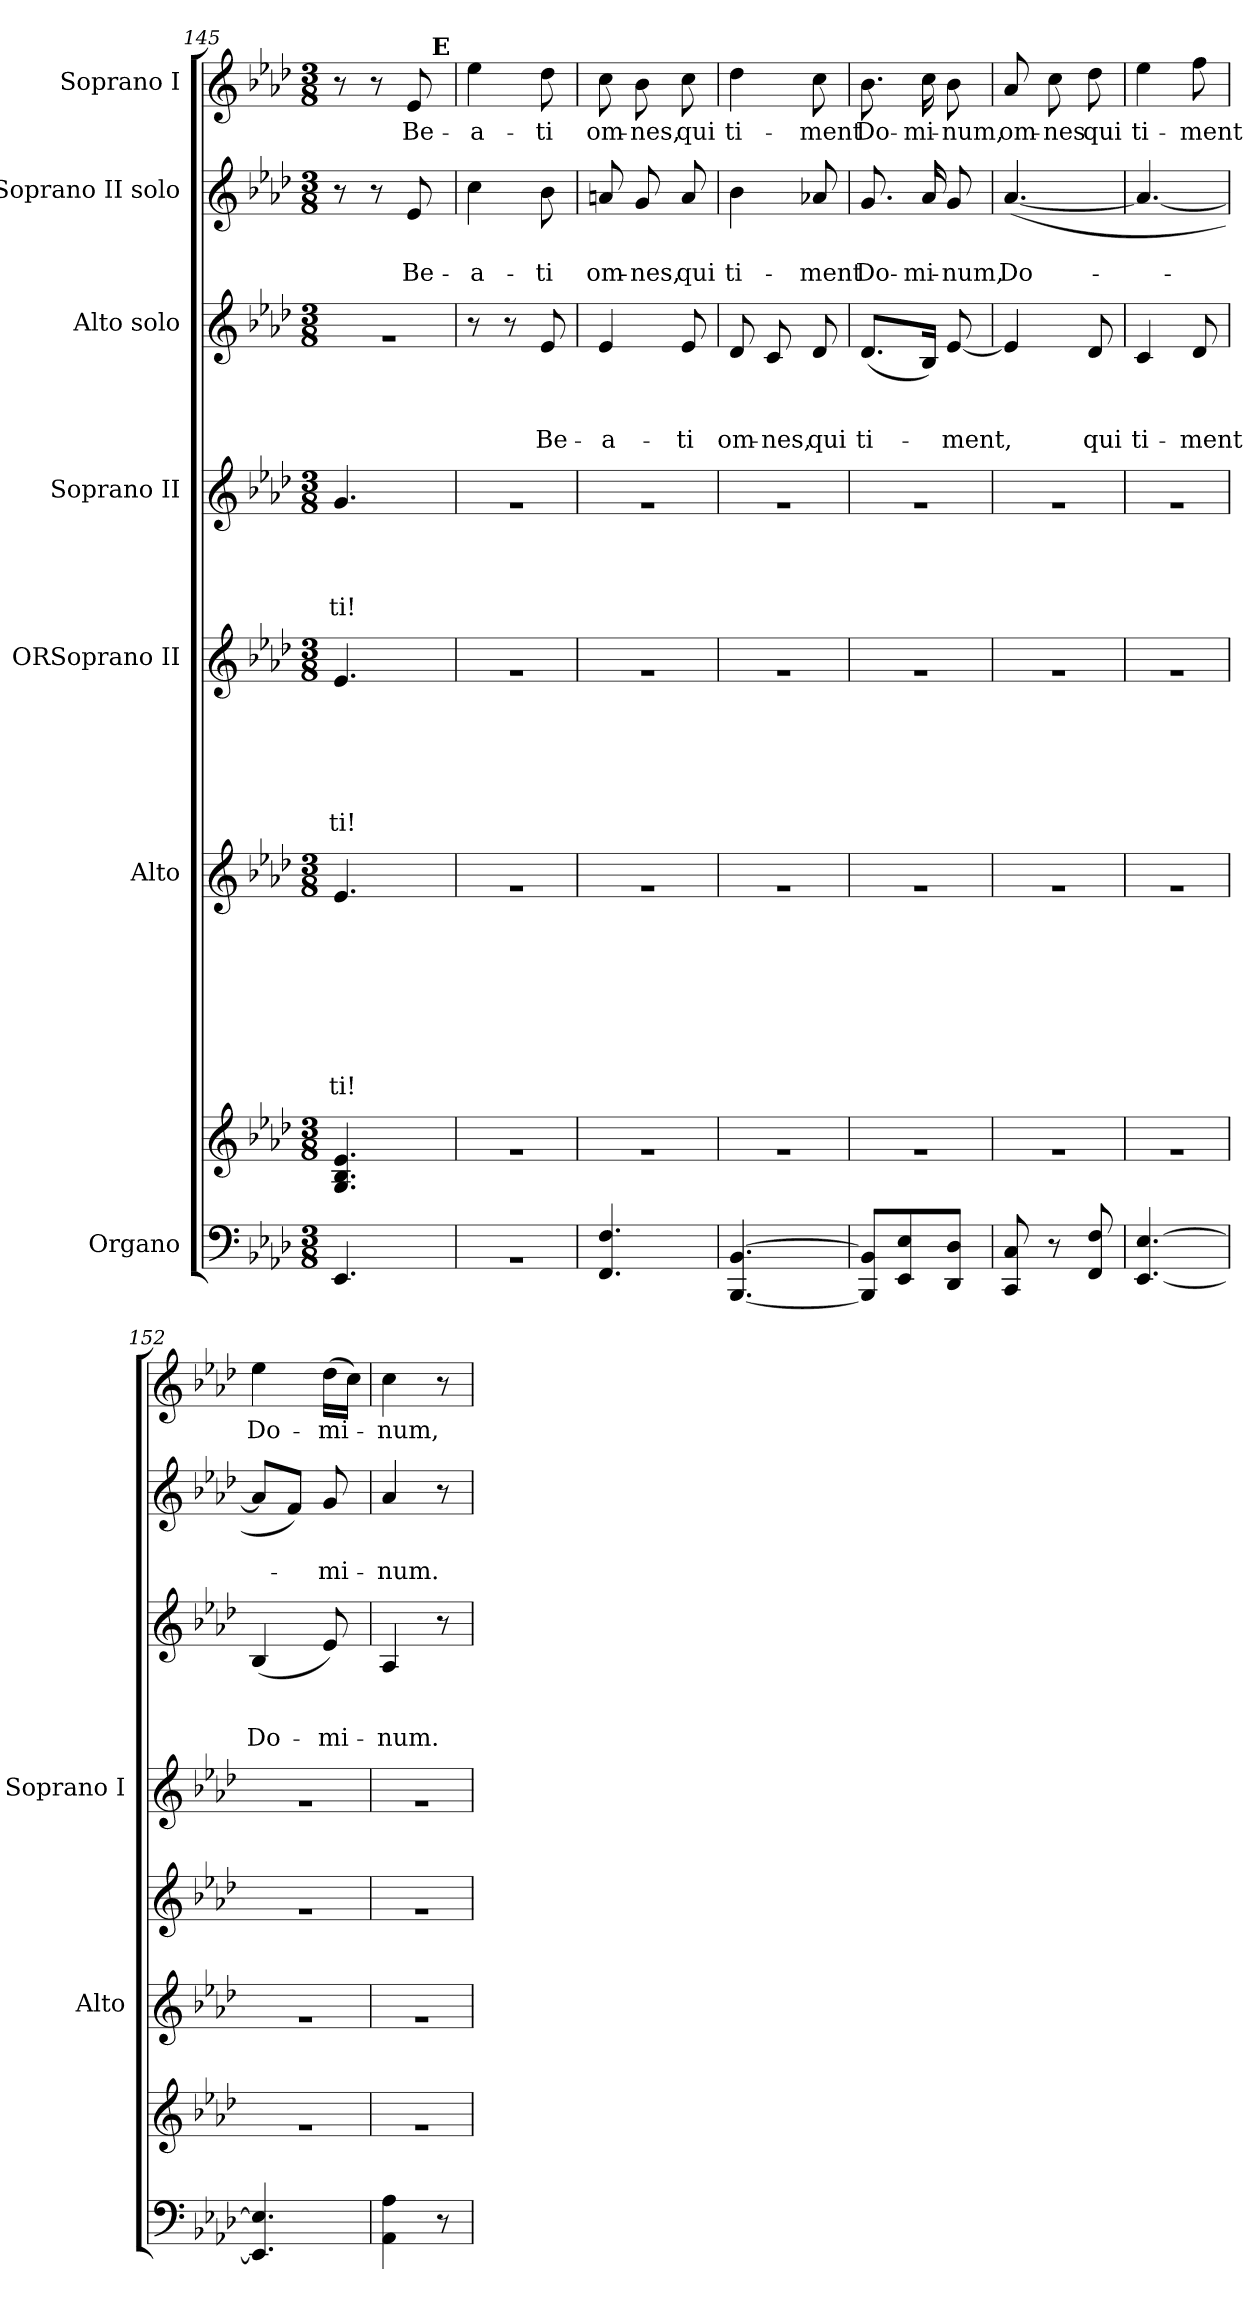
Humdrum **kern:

**kern	**kern	**kern	**text	**text	**text	**text	**text	**text	**text	**text	**kern	**text	**text	**text	**text	**text	**text	**kern	**text	**text	**text	**text	**kern	**text	**text	**text	**kern	**text	**text	**kern	**text
*part7	*part7	*part6	*part6	*part6	*part6	*part6	*part6	*part6	*part6	*part6	*part5	*part5	*part5	*part5	*part5	*part5	*part5	*part4	*part4	*part4	*part4	*part4	*part3	*part3	*part3	*part3	*part2	*part2	*part2	*part1	*part1
*staff8	*staff7	*staff6	*staff6	*staff6	*staff6	*staff6	*staff6	*staff6	*staff6	*staff6	*staff5	*staff5	*staff5	*staff5	*staff5	*staff5	*staff5	*staff4	*staff4	*staff4	*staff4	*staff4	*staff3	*staff3	*staff3	*staff3	*staff2	*staff2	*staff2	*staff1	*staff1
*I"Organo	*	*I"Alto	*	*	*	*	*	*	*	*	*I"ORSoprano II	*	*	*	*	*	*	*I"Soprano II	*	*	*	*	*I"Alto solo	*	*	*	*I"Soprano II solo	*	*	*I"Soprano I	*
*	*	*I'Alto	*	*	*	*	*	*	*	*	*	*	*	*	*	*	*	*I'Soprano I	*	*	*	*	*	*	*	*	*	*	*	*	*
*clefF4	*clefG2	*clefG2	*	*	*	*	*	*	*	*	*clefG2	*	*	*	*	*	*	*clefG2	*	*	*	*	*clefG2	*	*	*	*clefG2	*	*	*clefG2	*
*k[b-e-a-d-]	*k[b-e-a-d-]	*k[b-e-a-d-]	*	*	*	*	*	*	*	*	*k[b-e-a-d-]	*	*	*	*	*	*	*k[b-e-a-d-]	*	*	*	*	*k[b-e-a-d-]	*	*	*	*k[b-e-a-d-]	*	*	*k[b-e-a-d-]	*
*A-:	*A-:	*A-:	*	*	*	*	*	*	*	*	*A-:	*	*	*	*	*	*	*A-:	*	*	*	*	*A-:	*	*	*	*A-:	*	*	*A-:	*
*M3/8	*M3/8	*M3/8	*	*	*	*	*	*	*	*	*M3/8	*	*	*	*	*	*	*M3/8	*	*	*	*	*M3/8	*	*	*	*M3/8	*	*	*M3/8	*
=145	=145	=145	=145	=145	=145	=145	=145	=145	=145	=145	=145	=145	=145	=145	=145	=145	=145	=145	=145	=145	=145	=145	=145	=145	=145	=145	=145	=145	=145	=145	=145
!	!	!	!	!	!	!	!	!	!	!LO:LY:b	!	!	!	!	!	!	!LO:LY:b	!	!	!	!	!LO:LY:b	!LO:N:vis=1	!	!	!	!	!	!	!	!
*	*	*	*	*	*	*	*	*	*	*	*	*	*	*	*	*	*	*	*	*	*	*	*	*	*	*	*	*	*	*^	*
4.EE-/	4.G/ 4.B-/ 4.e-/	4.e-/	.	.	.	.	.	.	.	-ti!	4.e-/	.	.	.	.	.	-ti!	4.g/	.	.	.	-ti!	4.ra	.	.	.	8r	.	.	8r	4ryy	.
.	.	.	.	.	.	.	.	.	.	.	.	.	.	.	.	.	.	.	.	.	.	.	.	.	.	.	8r	.	.	8r	.	.
!	!	!	!	!	!	!	!	!	!	!	!	!	!	!	!	!	!	!	!	!	!	!	!	!	!	!	!	!	!LO:LY:b	!	!	!LO:LY:b
.	.	.	.	.	.	.	.	.	.	.	.	.	.	.	.	.	.	.	.	.	.	.	.	.	.	.	8e-/	.	Be-	8e-/	16ryy	Be-
!	!	!	!	!	!	!	!	!	!	!	!	!	!	!	!	!	!	!	!	!	!	!	!	!	!	!	!	!	!	!	!LO:TX:a:B:t=E	!
.	.	.	.	.	.	.	.	.	.	.	.	.	.	.	.	.	.	.	.	.	.	.	.	.	.	.	.	.	.	.	16ryy	.
=146	=146	=146	=146	=146	=146	=146	=146	=146	=146	=146	=146	=146	=146	=146	=146	=146	=146	=146	=146	=146	=146	=146	=146	=146	=146	=146	=146	=146	=146	=146	=146	=146
!LO:N:vis=1	!LO:N:vis=1	!LO:N:vis=1	!	!	!	!	!	!	!	!	!LO:N:vis=1	!	!	!	!	!	!	!LO:N:vis=1	!	!	!	!	!	!	!	!	!	!	!LO:LY:b	!	!	!LO:LY:b
*	*	*	*	*	*	*	*	*	*	*	*	*	*	*	*	*	*	*	*	*	*	*	*	*	*	*	*	*	*	*v	*v	*
4.rC	4.ra	4.ra	.	.	.	.	.	.	.	.	4.ra	.	.	.	.	.	.	4.ra	.	.	.	.	8r	.	.	.	4cc\	.	-a-	4ee-\	-a-
.	.	.	.	.	.	.	.	.	.	.	.	.	.	.	.	.	.	.	.	.	.	.	8r	.	.	.	.	.	.	.	.
!	!	!	!	!	!	!	!	!	!	!	!	!	!	!	!	!	!	!	!	!	!	!	!	!	!	!LO:LY:b	!	!	!LO:LY:b	!	!LO:LY:b
.	.	.	.	.	.	.	.	.	.	.	.	.	.	.	.	.	.	.	.	.	.	.	8e-/	.	.	Be-	8b-\	.	-ti	8dd-\	-ti
=147	=147	=147	=147	=147	=147	=147	=147	=147	=147	=147	=147	=147	=147	=147	=147	=147	=147	=147	=147	=147	=147	=147	=147	=147	=147	=147	=147	=147	=147	=147	=147
!	!LO:N:vis=1	!LO:N:vis=1	!	!	!	!	!	!	!	!	!LO:N:vis=1	!	!	!	!	!	!	!LO:N:vis=1	!	!	!	!	!	!	!	!LO:LY:b	!	!	!LO:LY:b	!	!LO:LY:b
4.FF/ 4.F/	4.ra	4.ra	.	.	.	.	.	.	.	.	4.ra	.	.	.	.	.	.	4.ra	.	.	.	.	4e-/	.	.	-a-	8an/	.	om-	8cc\	om-
!	!	!	!	!	!	!	!	!	!	!	!	!	!	!	!	!	!	!	!	!	!	!	!	!	!	!	!	!	!LO:LY:b	!	!LO:LY:b
.	.	.	.	.	.	.	.	.	.	.	.	.	.	.	.	.	.	.	.	.	.	.	.	.	.	.	8g/	.	-nes,	8b-\	-nes,
!	!	!	!	!	!	!	!	!	!	!	!	!	!	!	!	!	!	!	!	!	!	!	!	!	!	!LO:LY:b	!	!	!LO:LY:b	!	!LO:LY:b
.	.	.	.	.	.	.	.	.	.	.	.	.	.	.	.	.	.	.	.	.	.	.	8e-/	.	.	-ti	8a/	.	qui	8cc\	qui
=148	=148	=148	=148	=148	=148	=148	=148	=148	=148	=148	=148	=148	=148	=148	=148	=148	=148	=148	=148	=148	=148	=148	=148	=148	=148	=148	=148	=148	=148	=148	=148
!	!LO:N:vis=1	!LO:N:vis=1	!	!	!	!	!	!	!	!	!LO:N:vis=1	!	!	!	!	!	!	!LO:N:vis=1	!	!	!	!	!	!	!	!LO:LY:b	!	!	!LO:LY:b	!	!LO:LY:b
[<4.BBB-/ [>4.BB-/	4.ra	4.ra	.	.	.	.	.	.	.	.	4.ra	.	.	.	.	.	.	4.ra	.	.	.	.	8d-/	.	.	om-	4b-\	.	ti-	4dd-\	ti-
!	!	!	!	!	!	!	!	!	!	!	!	!	!	!	!	!	!	!	!	!	!	!	!	!	!	!LO:LY:b	!	!	!	!	!
.	.	.	.	.	.	.	.	.	.	.	.	.	.	.	.	.	.	.	.	.	.	.	8c/	.	.	-nes,	.	.	.	.	.
!	!	!	!	!	!	!	!	!	!	!	!	!	!	!	!	!	!	!	!	!	!	!	!	!	!	!LO:LY:b	!	!	!LO:LY:b	!	!LO:LY:b
.	.	.	.	.	.	.	.	.	.	.	.	.	.	.	.	.	.	.	.	.	.	.	8d-/	.	.	qui	8a-X/	.	-ment	8cc\	-ment
=149	=149	=149	=149	=149	=149	=149	=149	=149	=149	=149	=149	=149	=149	=149	=149	=149	=149	=149	=149	=149	=149	=149	=149	=149	=149	=149	=149	=149	=149	=149	=149
!	!LO:N:vis=1	!LO:N:vis=1	!	!	!	!	!	!	!	!	!LO:N:vis=1	!	!	!	!	!	!	!LO:N:vis=1	!	!	!	!	!	!	!	!LO:LY:b	!	!	!LO:LY:b	!	!LO:LY:b
8BBB-/] 8BB-/]L	4.ra	4.ra	.	.	.	.	.	.	.	.	4.ra	.	.	.	.	.	.	4.ra	.	.	.	.	(<8.d-/L	.	.	ti-	8.g/	.	Do-	8.b-\	Do-
8EE-/ 8E-/	.	.	.	.	.	.	.	.	.	.	.	.	.	.	.	.	.	.	.	.	.	.	.	.	.	.	.	.	.	.	.
!	!	!	!	!	!	!	!	!	!	!	!	!	!	!	!	!	!	!	!	!	!	!	!	!	!	!	!	!	!LO:LY:b	!	!LO:LY:b
.	.	.	.	.	.	.	.	.	.	.	.	.	.	.	.	.	.	.	.	.	.	.	16B-/Jk)	.	.	.	16a-/	.	-mi-	16cc\	-mi-
!	!	!	!	!	!	!	!	!	!	!	!	!	!	!	!	!	!	!	!	!	!	!	!	!	!	!LO:LY:b	!	!	!LO:LY:b	!	!LO:LY:b
8DD-/ 8D-/J	.	.	.	.	.	.	.	.	.	.	.	.	.	.	.	.	.	.	.	.	.	.	[<8e-/	.	.	-ment,	8g/	.	-num,	8b-\	-num,
=150	=150	=150	=150	=150	=150	=150	=150	=150	=150	=150	=150	=150	=150	=150	=150	=150	=150	=150	=150	=150	=150	=150	=150	=150	=150	=150	=150	=150	=150	=150	=150
!	!LO:N:vis=1	!LO:N:vis=1	!	!	!	!	!	!	!	!	!LO:N:vis=1	!	!	!	!	!	!	!LO:N:vis=1	!	!	!	!	!	!	!	!	!	!	!LO:LY:b	!	!LO:LY:b
8CC/ 8C/	4.ra	4.ra	.	.	.	.	.	.	.	.	4.ra	.	.	.	.	.	.	4.ra	.	.	.	.	4e-/]	.	.	.	(<[<4.a-/	.	Do-	8a-/	om-
!	!	!	!	!	!	!	!	!	!	!	!	!	!	!	!	!	!	!	!	!	!	!	!	!	!	!	!	!	!	!	!LO:LY:b:rj
8r	.	.	.	.	.	.	.	.	.	.	.	.	.	.	.	.	.	.	.	.	.	.	.	.	.	.	.	.	.	8cc\	-nes
!	!	!	!	!	!	!	!	!	!	!	!	!	!	!	!	!	!	!	!	!	!	!	!	!	!	!LO:LY:b	!	!	!	!	!LO:LY:b
8FF/ 8F/	.	.	.	.	.	.	.	.	.	.	.	.	.	.	.	.	.	.	.	.	.	.	8d-/	.	.	qui	.	.	.	8dd-\	qui
=151	=151	=151	=151	=151	=151	=151	=151	=151	=151	=151	=151	=151	=151	=151	=151	=151	=151	=151	=151	=151	=151	=151	=151	=151	=151	=151	=151	=151	=151	=151	=151
!	!LO:N:vis=1	!LO:N:vis=1	!	!	!	!	!	!	!	!	!LO:N:vis=1	!	!	!	!	!	!	!LO:N:vis=1	!	!	!	!	!	!	!	!LO:LY:b	!	!	!	!	!LO:LY:b
[<4.EE-/ [>4.E-/	4.ra	4.ra	.	.	.	.	.	.	.	.	4.ra	.	.	.	.	.	.	4.ra	.	.	.	.	4c/	.	.	ti-	4.a-/_	.	.	4ee-\	ti-
!	!	!	!	!	!	!	!	!	!	!	!	!	!	!	!	!	!	!	!	!	!	!	!	!	!	!LO:LY:b	!	!	!	!	!LO:LY:b
.	.	.	.	.	.	.	.	.	.	.	.	.	.	.	.	.	.	.	.	.	.	.	8d-/	.	.	-ment	.	.	.	8ff\	-ment
=152	=152	=152	=152	=152	=152	=152	=152	=152	=152	=152	=152	=152	=152	=152	=152	=152	=152	=152	=152	=152	=152	=152	=152	=152	=152	=152	=152	=152	=152	=152	=152
!	!LO:N:vis=1	!LO:N:vis=1	!	!	!	!	!	!	!	!	!LO:N:vis=1	!	!	!	!	!	!	!LO:N:vis=1	!	!	!	!	!	!	!	!LO:LY:b	!	!	!	!	!LO:LY:b
4.EE-/] 4.E-/]	4.ra	4.ra	.	.	.	.	.	.	.	.	4.ra	.	.	.	.	.	.	4.ra	.	.	.	.	(<4B-/	.	.	Do-	8a-/L]	.	.	4ee-\	Do-
.	.	.	.	.	.	.	.	.	.	.	.	.	.	.	.	.	.	.	.	.	.	.	.	.	.	.	8f/J)	.	.	.	.
!	!	!	!	!	!	!	!	!	!	!	!	!	!	!	!	!	!	!	!	!	!	!	!	!	!	!LO:LY:b	!	!	!LO:LY:b	!	!LO:LY:b
.	.	.	.	.	.	.	.	.	.	.	.	.	.	.	.	.	.	.	.	.	.	.	8e-/)	.	.	-mi-	8g/	.	-mi-	(>16dd-\LL	-mi-
.	.	.	.	.	.	.	.	.	.	.	.	.	.	.	.	.	.	.	.	.	.	.	.	.	.	.	.	.	.	16cc\JJ)	.
=153	=153	=153	=153	=153	=153	=153	=153	=153	=153	=153	=153	=153	=153	=153	=153	=153	=153	=153	=153	=153	=153	=153	=153	=153	=153	=153	=153	=153	=153	=153	=153
!	!LO:N:vis=1	!LO:N:vis=1	!	!	!	!	!	!	!	!	!LO:N:vis=1	!	!	!	!	!	!	!LO:N:vis=1	!	!	!	!	!	!	!	!LO:LY:b	!	!	!LO:LY:b	!	!LO:LY:b
4AA-\ 4A-\	4.ra	4.ra	.	.	.	.	.	.	.	.	4.ra	.	.	.	.	.	.	4.ra	.	.	.	.	4A-/	.	.	-num.	4a-/	.	-num.	4cc\	-num,
8r	.	.	.	.	.	.	.	.	.	.	.	.	.	.	.	.	.	.	.	.	.	.	8r	.	.	.	8r	.	.	8r	.
=	=	=	=	=	=	=	=	=	=	=	=	=	=	=	=	=	=	=	=	=	=	=	=	=	=	=	=	=	=	=	=
*-	*-	*-	*-	*-	*-	*-	*-	*-	*-	*-	*-	*-	*-	*-	*-	*-	*-	*-	*-	*-	*-	*-	*-	*-	*-	*-	*-	*-	*-	*-	*-
